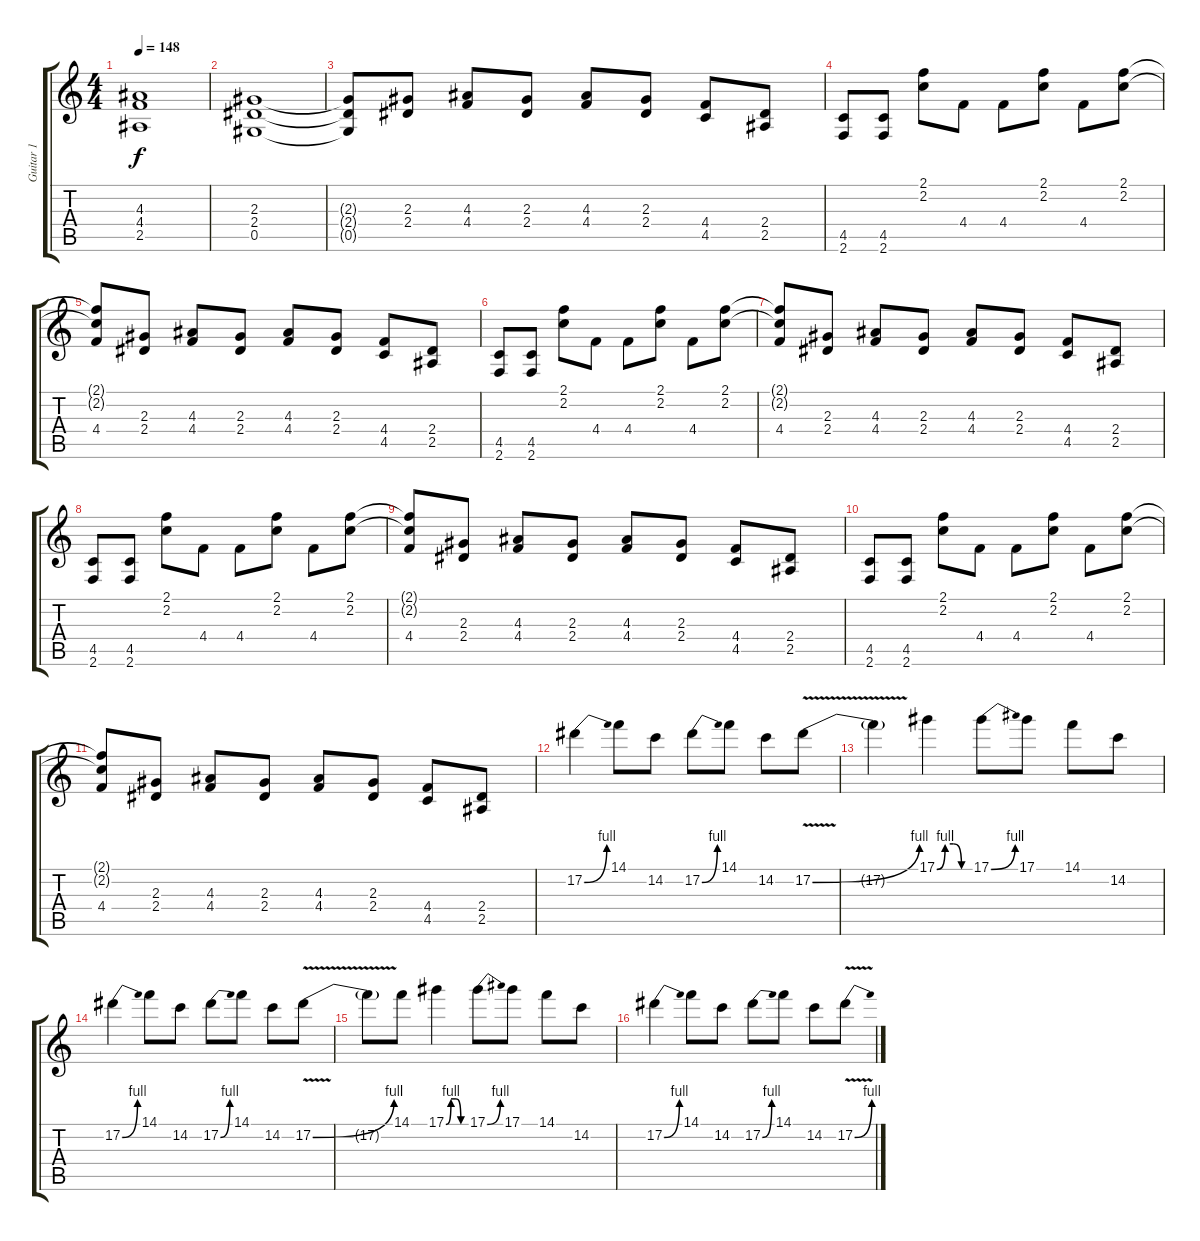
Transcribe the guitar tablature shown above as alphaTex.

\track ("Guitar 1" "Guitar 1") {instrument distortionguitar}
\staff {score tabs}
\tuning (Eb4 Bb3 Gb3 Db3 Ab2 Eb2) {hide}
\ts (4 4)
\tempo 148
\clef g2
\ks c
(4.3 4.4 2.5).1{dy f} |
(2.3 2.4 0.5).1 |
(2.3{t} 2.4{t} 0.5{t}).8 (2.3 2.4).8 (4.3 4.4).8 (2.3 2.4).8 (4.3 4.4).8 (2.3 2.4).8 (4.4 4.5).8 (2.4 2.5).8 |
(4.5 2.6).8 (4.5 2.6).8 (2.1 2.2).8 4.4.8 4.4.8 (2.1 2.2).8 4.4.8 (2.1 2.2).8 |
(2.1{t} 2.2{t} 4.4).8 (2.3 2.4).8 (4.3 4.4).8 (2.3 2.4).8 (4.3 4.4).8 (2.3 2.4).8 (4.4 4.5).8 (2.4 2.5).8 |
(4.5 2.6).8 (4.5 2.6).8 (2.1 2.2).8 4.4.8 4.4.8 (2.1 2.2).8 4.4.8 (2.1 2.2).8 |
(2.1{t} 2.2{t} 4.4).8 (2.3 2.4).8 (4.3 4.4).8 (2.3 2.4).8 (4.3 4.4).8 (2.3 2.4).8 (4.4 4.5).8 (2.4 2.5).8 |
(4.5 2.6).8 (4.5 2.6).8 (2.1 2.2).8 4.4.8 4.4.8 (2.1 2.2).8 4.4.8 (2.1 2.2).8 |
(2.1{t} 2.2{t} 4.4).8 (2.3 2.4).8 (4.3 4.4).8 (2.3 2.4).8 (4.3 4.4).8 (2.3 2.4).8 (4.4 4.5).8 (2.4 2.5).8 |
(4.5 2.6).8 (4.5 2.6).8 (2.1 2.2).8 4.4.8 4.4.8 (2.1 2.2).8 4.4.8 (2.1 2.2).8 |
(2.1{t} 2.2{t} 4.4).8 (2.3 2.4).8 (4.3 4.4).8 (2.3 2.4).8 (4.3 4.4).8 (2.3 2.4).8 (4.4 4.5).8 (2.4 2.5).8 |
17.2{be (bend 0 0 60 4)}.4 14.1.8 14.2.8 17.2{be (bend 0 0 60 4)}.8 14.1.8 14.2.8 17.2{be (bend 0 0 60 4) v}.8 |
17.2{t}.4 17.1{be (custom 0 0 15 4 30 4 45 0 60 0)}.4 17.1{be (bend 0 0 60 4)}.8 17.1.8 14.1.8 14.2.8 |
17.2{be (bend 0 0 60 4)}.4 14.1.8 14.2.8 17.2{be (bend 0 0 60 4)}.8 14.1.8 14.2.8 17.2{be (bend 0 0 60 4) v}.8 |
17.2{t}.8 14.1.8 17.1{be (custom 0 0 15 4 30 4 45 0 60 0)}.4 17.1{be (bend 0 0 60 4)}.8 17.1.8 14.1.8 14.2.8 |
17.2{be (bend 0 0 60 4)}.4 14.1.8 14.2.8 17.2{be (bend 0 0 60 4)}.8 14.1.8 14.2.8 17.2{be (bend 0 0 60 4) v}.8
